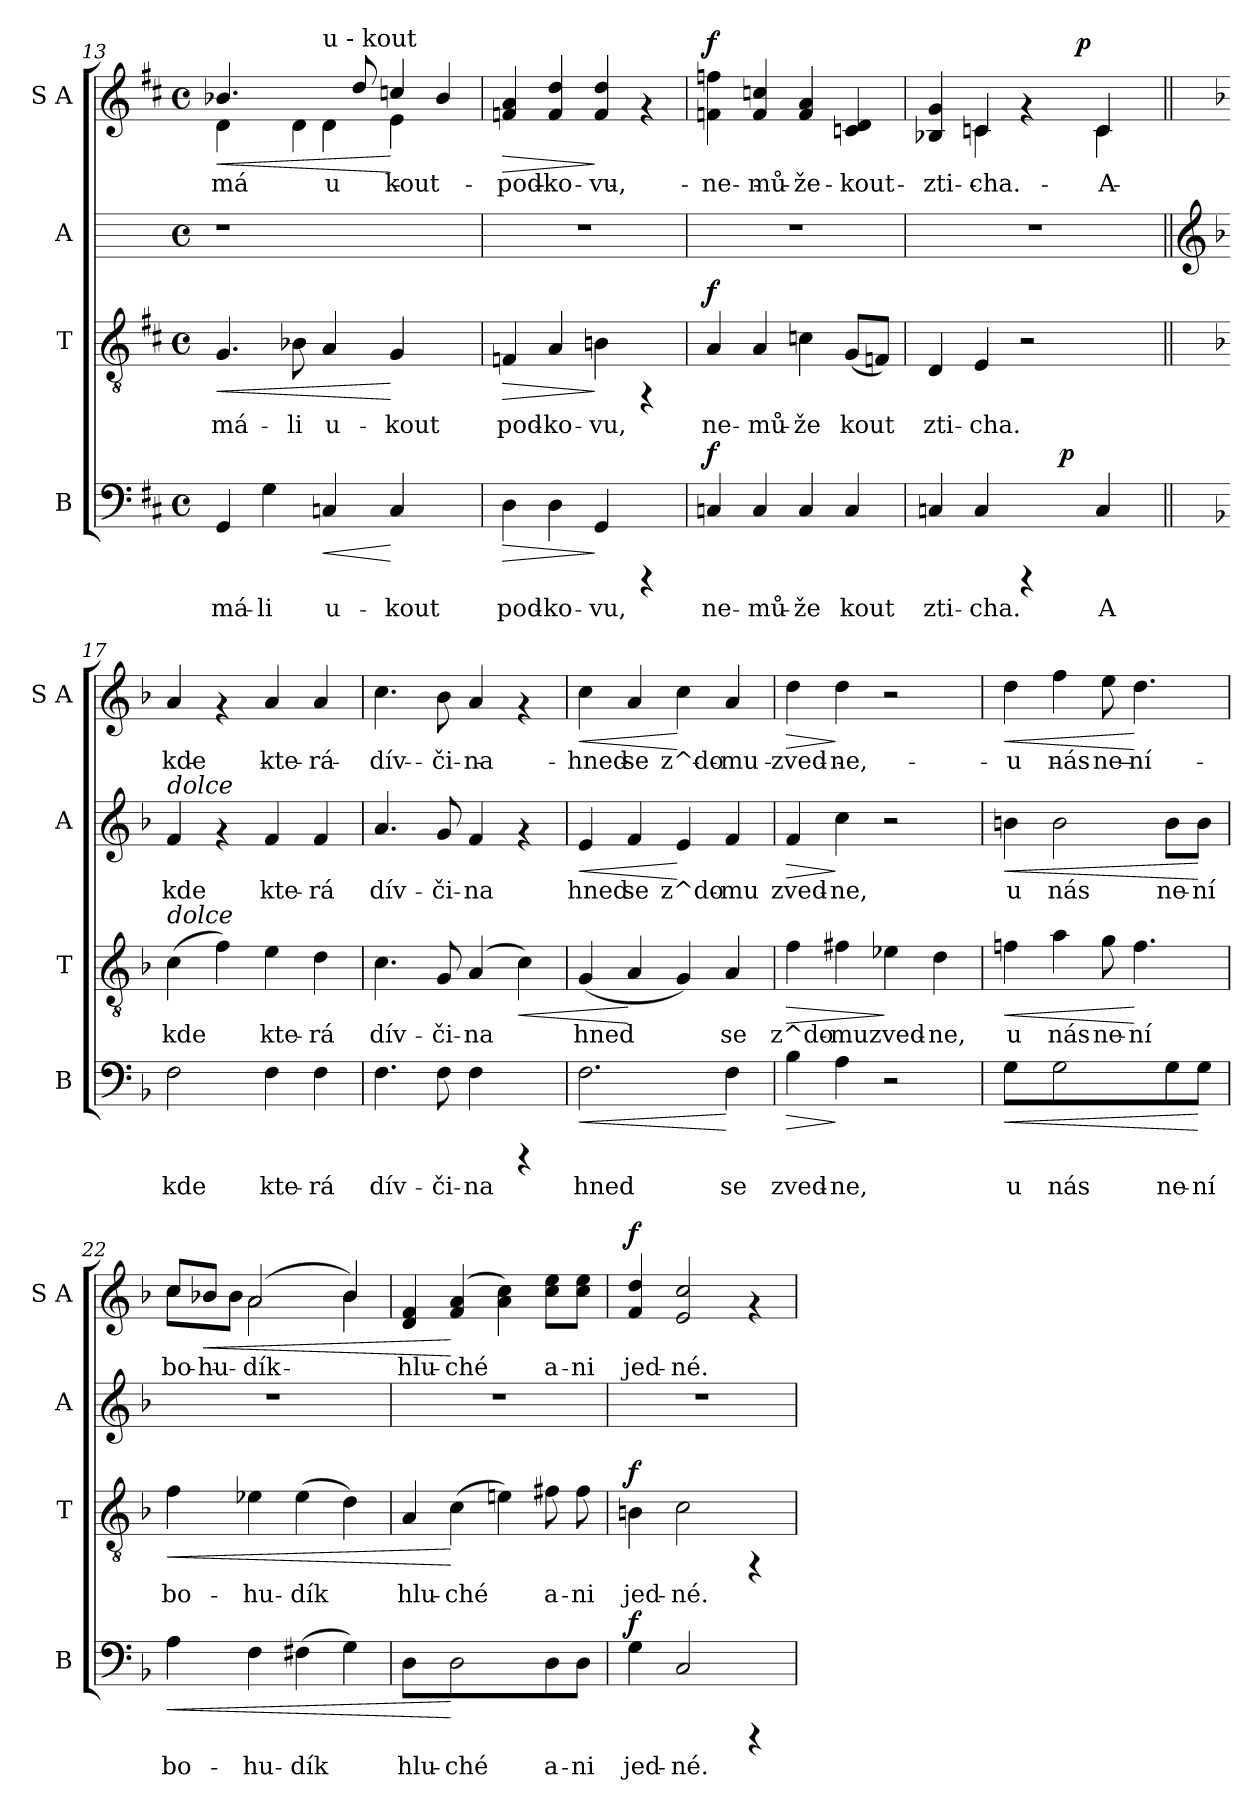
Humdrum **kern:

**kern	**text	**dynam	**kern	**text	**dynam	**kern	**text	**dynam	**kern	**text	**dynam
*part4	*part4	*part4	*part3	*part3	*part3	*part2	*part2	*part2	*part1	*part1	*part1
*staff4	*staff4	*staff4	*staff3	*staff3	*staff3	*staff2	*staff2	*staff2	*staff1	*staff1	*staff1
*I"B	*	*	*I"T	*	*	*I"A	*	*	*I"S  A	*	*
*I'B	*	*	*I'T	*	*	*I'A	*	*	*I'S  A	*	*
*clefF4	*	*	*clefGv2	*	*	*	*	*	*clefG2	*	*
*k[f#c#]	*	*	*k[f#c#]	*	*	*k[]	*	*	*k[f#c#]	*	*
*D:	*	*	*D:	*	*	*C:	*	*	*D:	*	*
*M4/4	*	*	*M4/4	*	*	*M4/4	*	*	*M4/4	*	*
*met(c)	*	*	*met(c)	*	*	*met(c)	*	*	*met(c)	*	*
=13	=13	=13	=13	=13	=13	=13	=13	=13	=13	=13	=13
!	!	!	!	!	!	!	!	!	!LO:TX:a:t=má - li	!	!
!	!LO:LY:b:cj	!	!	!LO:LY:b:cj	!LO:HP:b	!	!	!	!	!LO:LY:b:cj	!LO:HP:b
*	*	*	*	*	*	*	*	*	*^	*	*
4GG/	má-	.	4.G/	má-	<	1r	.	.	4.b-X/	4d\	má-	<
!	!LO:LY:b:cj	!	!	!	!	!	!	!	!	!	!	!
4G\	li	.	.	.	.	.	.	.	.	4ryy	.	.
!	!	!	!	!LO:LY:b:cj	!	!	!	!	!	!	!	!
.	.	.	8B-X\	-li	.	.	.	.	4d\	.	.	.
!	!	!	!	!	!	!	!	!	!	!LO:TX:a:t=u - kout	!	!
!	!LO:LY:b:cj	!LO:HP:b	!	!LO:LY:b:cj	!	!	!	!	!	!	!LO:LY:b:cj	!
4Cn/	-u-	<	4A/	u-	.	.	.	.	.	4d\	u-	.
!	!	!	!	!	!	!	!	!	!	!	!LO:LY:b:cj	!
.	.	.	.	.	.	.	.	.	8dd/	.	-	.
!	!LO:LY:b:cj	!	!	!LO:LY:b:cj	!	!	!	!	!	!	!LO:LY:b:cj	!
4C/	-kout	[	4G/	-kout	[	.	.	.	4ccn/	4e\	-kout	[
4ryy	.	.	4ryy	.	.	4ryy	.	.	4b-/	4ryy	.	.
=14	=14	=14	=14	=14	=14	=14	=14	=14	=14	=14	=14	=14
!	!LO:LY:b:cj	!LO:HP:b	!	!LO:LY:b:cj	!LO:HP:b	!	!	!	!	!	!LO:LY:b:cj	!LO:HP:b
*	*	*	*	*	*	*	*	*	*v	*v	*	*
4D\	pod-	>	4Fn/	pod-	>	1r	.	.	4a/ 4fn/	pod-	>
!	!LO:LY:b:cj	!	!	!LO:LY:b:cj	!	!	!	!	!	!LO:LY:b:cj	!
4D\	-ko-	.	4A/	-ko-	.	.	.	.	4dd/ 4f/	-ko-	.
!	!LO:LY:b:cj	!	!	!LO:LY:b:cj	!	!	!	!	!	!LO:LY:b:cj	!
4GG/	-vu,	]	4Bn\	-vu,	]	.	.	.	4dd/ 4f/	-vu,	]
4rCCC	.	.	4rFF	.	.	.	.	.	4rf	.	.
=15	=15	=15	=15	=15	=15	=15	=15	=15	=15	=15	=15
!	!LO:LY:b:cj	!LO:DY:a	!	!LO:LY:b:cj	!LO:DY:a	!	!	!	!	!LO:LY:b:cj	!LO:DY:a
4Cn/	ne-	f	4A/	ne-	f	1r	.	.	4ffn\ 4fn\	ne-	f
!	!LO:LY:b:cj	!	!	!LO:LY:b:cj	!	!	!	!	!	!LO:LY:b:cj	!
4C/	-mů-	.	4A/	-mů-	.	.	.	.	4ccn/ 4f/	-mů-	.
!	!LO:LY:b:cj	!	!	!LO:LY:b:cj	!	!	!	!	!	!LO:LY:b:cj	!
4C/	-že	.	4cn\	-že	.	.	.	.	4a/ 4f/	-že	.
!	!LO:LY:b:cj	!	!	!LO:LY:b:cj	!	!	!	!	!	!LO:LY:b:cj	!
4C/	kout	.	(<8G/L	kout	.	.	.	.	4cn/ 4d/	kout	.
!	!	!	!	!LO:LY:b:cj	!	!	!	!	!	!	!
.	.	.	8Fn/J)	.	.	.	.	.	.	.	.
=16	=16	=16	=16	=16	=16	=16	=16	=16	=16	=16	=16
!	!LO:LY:b:cj	!	!	!LO:LY:b:cj	!	!	!	!	!	!LO:LY:b:cj	!
*^	*	*	*	*	*	*	*	*	*^	*	*
*	*	*	*	*	*	*	*	*	*	*	*^	*	*
4Cn/	2ryy	zti-	.	4D/	zti-	.	1r	.	.	4g/ 4B-X/	4ryy	2ryy	zti-	.
!	!	!LO:LY:b:cj	!	!	!LO:LY:b:cj	!	!	!	!	!	!	!	!LO:LY:b:cj	!
4C/	.	-cha.	.	4E/	-cha.	.	.	.	.	4cn/	4c\	.	-cha.	.
4rCCC	8ryy	.	.	2r	.	.	.	.	.	4rf	4ryy	8.ryy	.	.
.	64ryy	.	.	.	.	.	.	.	.	.	.	.	.	.
!	!	!	!LO:DY:a	!	!	!	!	!	!	!	!	!	!	!
.	4ryy	.	p	.	.	.	.	.	.	.	.	.	.	.
!	!	!	!	!	!	!	!	!	!	!	!	!	!	!LO:DY:a
.	.	.	.	.	.	.	.	.	.	.	.	4ryy	.	p
!	!	!LO:LY:b:cj	!	!	!	!	!	!	!	!	!	!	!LO:LY:b:cj	!
4C/	.	A	.	.	.	.	.	.	.	4c/	4c\	.	A	.
.	16..ryy	.	.	.	.	.	.	.	.	.	.	.	.	.
.	.	.	.	.	.	.	.	.	.	.	.	16ryy	.	.
*v	*v	*	*	*	*	*	*	*	*	*v	*v	*v	*	*
!!LO:PB:g=z
=17||	=17||	=17||	=17||	=17||	=17||	=17||	=17||	=17||	=17||	=17||	=17||
*	*	*	*	*	*	*clefG2	*	*	*	*	*
*k[b-]	*	*	*k[b-]	*	*	*k[b-]	*	*	*k[b-]	*	*
*F:	*	*	*F:	*	*	*F:	*	*	*F:	*	*
*^	*	*	*	*	*	*	*	*	*^	*	*
*	*	*	*	*	*	*	*	*	*	*	*^	*	*
!	!	!	!	!	!	!	!	!	!	!LO:TX:a:t=Andante con moto	!	!	!	!
!	!	!	!	!	!	!	!	!	!	!LO:TX:a:i:t=dolce	!	!	!	!
!	!	!	!	!	!	!	!LO:TX:a:i:t=dolce	!	!	!	!	!	!	!
!	!	!	!	!LO:TX:a:i:t=dolce	!	!	!	!	!	!	!	!	!	!
!LO:TX:a:i:t=dolce	!	!	!	!	!	!	!	!	!	!	!	!	!	!
!	!	!LO:LY:b:cj	!	!	!LO:LY:b:cj	!	!	!LO:LY:b:cj	!	!	!	!	!LO:LY:b:cj	!
*v	*v	*	*	*	*	*	*	*	*	*v	*v	*v	*	*
2F\	kde	.	(>4c\	kde	.	4f/	kde	.	4a/	kde	.
!	!	!	!	!LO:LY:b:cj	!	!	!	!	!	!	!
.	.	.	4f\)	.	.	4rf	.	.	4rf	.	.
!	!LO:LY:b:cj	!	!	!LO:LY:b:cj	!	!	!LO:LY:b:cj	!	!	!LO:LY:b:cj	!
4F\	kte-	.	4e\	kte-	.	4f/	kte-	.	4a/	kte-	.
!	!LO:LY:b:cj	!	!	!LO:LY:b:cj	!	!	!LO:LY:b:cj	!	!	!LO:LY:b:cj	!
4F\	-rá	.	4d\	-rá	.	4f/	-rá	.	4a/	-rá	.
=18	=18	=18	=18	=18	=18	=18	=18	=18	=18	=18	=18
!	!LO:LY:b:cj	!	!	!LO:LY:b:cj	!	!	!LO:LY:b:cj	!	!	!LO:LY:b:cj	!
4.F\	dív-	.	4.c\	dív-	.	4.a/	dív-	.	4.cc\	dív-	.
!	!LO:LY:b:cj	!	!	!LO:LY:b:cj	!	!	!LO:LY:b:cj	!	!	!LO:LY:b:cj	!
8F\	-či-	.	8G/	-či-	.	8g/	-či-	.	8b-\	-či-	.
!	!LO:LY:b:cj	!	!	!LO:LY:b:cj	!	!	!LO:LY:b:cj	!	!	!LO:LY:b:cj	!
4F\	-na	.	(>4A/	-na	.	4f/	-na	.	4a/	-na	.
!	!	!	!	!LO:LY:b:cj	!LO:HP:b	!	!	!	!	!	!
4rCCC	.	.	4c\)	.	<	4rf	.	.	4rf	.	.
=19	=19	=19	=19	=19	=19	=19	=19	=19	=19	=19	=19
!	!LO:LY:b:cj	!LO:HP:b	!	!LO:LY:b:cj	!	!	!LO:LY:b:cj	!LO:HP:b	!	!LO:LY:b:cj	!LO:HP:b
2.F\	hned	<	(<4G/	hned	.	4e/	hned	<	4cc\	hned	<
!	!	!	!	!LO:LY:b:cj	!	!	!LO:LY:b:cj	!	!	!LO:LY:b:cj	!
.	.	.	4A/	.	[	4f/	se	.	4a/	se	.
!	!	!	!	!LO:LY:b:cj	!	!	!LO:LY:b:cj	!	!	!LO:LY:b:cj	!
.	.	.	4G/)	.	.	4e/	z^do-	[	4cc\	z^do-	[
!	!LO:LY:b:cj	!	!	!LO:LY:b:cj	!	!	!LO:LY:b:cj	!	!	!LO:LY:b:cj	!
4F\	se	[	4A/	se	.	4f/	-mu	.	4a/	-mu	.
=20	=20	=20	=20	=20	=20	=20	=20	=20	=20	=20	=20
!	!LO:LY:b:cj	!LO:HP:b	!	!LO:LY:b:cj	!LO:HP:b	!	!LO:LY:b:cj	!LO:HP:b	!	!LO:LY:b:cj	!LO:HP:b
4B-\	zved-	>	4f\	z^do-	>	4f/	zved-	>	4dd\	zved-	>
!	!LO:LY:b:cj	!	!	!LO:LY:b:cj	!	!	!LO:LY:b:cj	!	!	!LO:LY:b:cj	!
4A\	-ne,	]	4f#X\	-mu	.	4cc\	-ne,	]	4dd\	-ne,	]
!	!	!	!	!LO:LY:b:cj	!	!	!	!	!	!	!
2r	.	.	4e-X\	zved-	]	2r	.	.	2r	.	.
!	!	!	!	!LO:LY:b:cj	!	!	!	!	!	!	!
.	.	.	4d\	-ne,	.	.	.	.	.	.	.
=21	=21	=21	=21	=21	=21	=21	=21	=21	=21	=21	=21
!	!LO:LY:b:cj	!LO:HP:b	!	!LO:LY:b:cj	!LO:HP:b	!	!LO:LY:b:cj	!LO:HP:b	!	!LO:LY:b:cj	!LO:HP:b
4G\	u	<	4fn\	u	<	4bn\	u	<	4dd\	u	<
!	!LO:LY:b:cj	!	!	!LO:LY:b:cj	!	!	!LO:LY:b:cj	!	!	!LO:LY:b:cj	!
2G\	nás	.	4a\	nás	.	2b\	nás	.	4ff\	nás	.
!	!	!	!	!LO:LY:b:cj	!	!	!	!	!	!LO:LY:b:cj	!
.	.	.	8g\	ne-	.	.	.	.	8ee\	ne-	.
!	!	!	!	!LO:LY:b:cj	!	!	!	!	!	!LO:LY:b:cj	!
.	.	.	4.f\	-ní	[	.	.	.	4.dd\	-ní	[
!	!LO:LY:b:cj	!	!	!	!	!	!LO:LY:b:cj	!	!	!	!
8G\	ne-	.	.	.	.	8b\L	ne-	.	.	.	.
!	!LO:LY:b:cj	!	!	!	!	!	!LO:LY:b:cj	!	!	!	!
8G\J	-ní	[	.	.	.	8b\J	-ní	[	.	.	.
!!LO:PB:g=z
=22	=22	=22	=22	=22	=22	=22	=22	=22	=22	=22	=22
!	!LO:LY:b:cj	!LO:HP:b	!	!LO:LY:b:cj	!LO:HP:b	!	!	!	!	!LO:LY:b:cj	!
*	*	*	*	*	*	*	*	*	*^	*	*
4A\	bo-	<	4f\	bo-	<	1r	.	.	8cc/L	8cc\L	bo-	.
!	!	!	!	!	!	!	!	!	!	!	!LO:LY:b:cj	!LO:HP:b
.	.	.	.	.	.	.	.	.	8b-X/J	8b-\J	-hu-	<
!	!LO:LY:b:cj	!	!	!LO:LY:b:cj	!	!	!	!	!	!	!LO:LY:b:cj	!
4F\	-hu-	.	4e-X\	-hu-	.	.	.	.	(>2a/	2a\	-dík	.
!	!LO:LY:b:cj	!	!	!LO:LY:b:cj	!	!	!	!	!	!	!	!
(>4F#X\	-dík	.	(>4e-\	-dík	.	.	.	.	.	.	.	.
!	!LO:LY:b:cj	!	!	!LO:LY:b:cj	!	!	!	!	!	!	!LO:LY:b:cj	!
4G\)	.	.	4d\)	.	.	.	.	.	4b-/)	4b-\	.	.
=23	=23	=23	=23	=23	=23	=23	=23	=23	=23	=23	=23	=23
!	!LO:LY:b:cj	!	!	!LO:LY:b:cj	!	!	!	!	!	!	!LO:LY:b:cj	!
*	*	*	*	*	*	*	*	*	*v	*v	*	*
4D\	hlu-	.	4A/	hlu-	.	1r	.	.	4f/ 4d/	hlu-	.
!	!LO:LY:b:cj	!	!	!LO:LY:b:cj	!	!	!	!	!	!LO:LY:b:cj	!
2D\	-ché	[	(>4c\	-ché	[	.	.	.	(>4a/ 4f/	-ché	[
!	!	!	!	!LO:LY:b:cj	!	!	!	!	!	!LO:LY:b:cj	!
.	.	.	4en\)	.	.	.	.	.	4cc\ 4a\)	.	.
!	!LO:LY:b:cj	!	!	!LO:LY:b:cj	!	!	!	!	!	!LO:LY:b:cj	!
8D\	a-	.	8f#X\	a-	.	.	.	.	8ee\ 8cc\L	a-	.
!	!LO:LY:b:cj	!	!	!LO:LY:b:cj	!	!	!	!	!	!LO:LY:b:cj	!
8D\J	-ni	.	8f#\	-ni	.	.	.	.	8ee\ 8cc\J	-ni	.
=24	=24	=24	=24	=24	=24	=24	=24	=24	=24	=24	=24
!	!LO:LY:b:cj	!LO:DY:a	!	!LO:LY:b:cj	!LO:DY:a	!	!	!	!	!LO:LY:b:cj	!LO:DY:a
4G\	jed-	f	4Bn\	jed-	f	1r	.	.	4dd/ 4f/	jed-	f
!	!LO:LY:b:cj	!	!	!LO:LY:b:cj	!	!	!	!	!	!LO:LY:b:cj	!
2C/	-né.	.	2c\	-né.	.	.	.	.	2cc/ 2e/	-né.	.
4rCCC	.	.	4rFF	.	.	.	.	.	4rf	.	.
=	=	=	=	=	=	=	=	=	=	=	=
*-	*-	*-	*-	*-	*-	*-	*-	*-	*-	*-	*-
